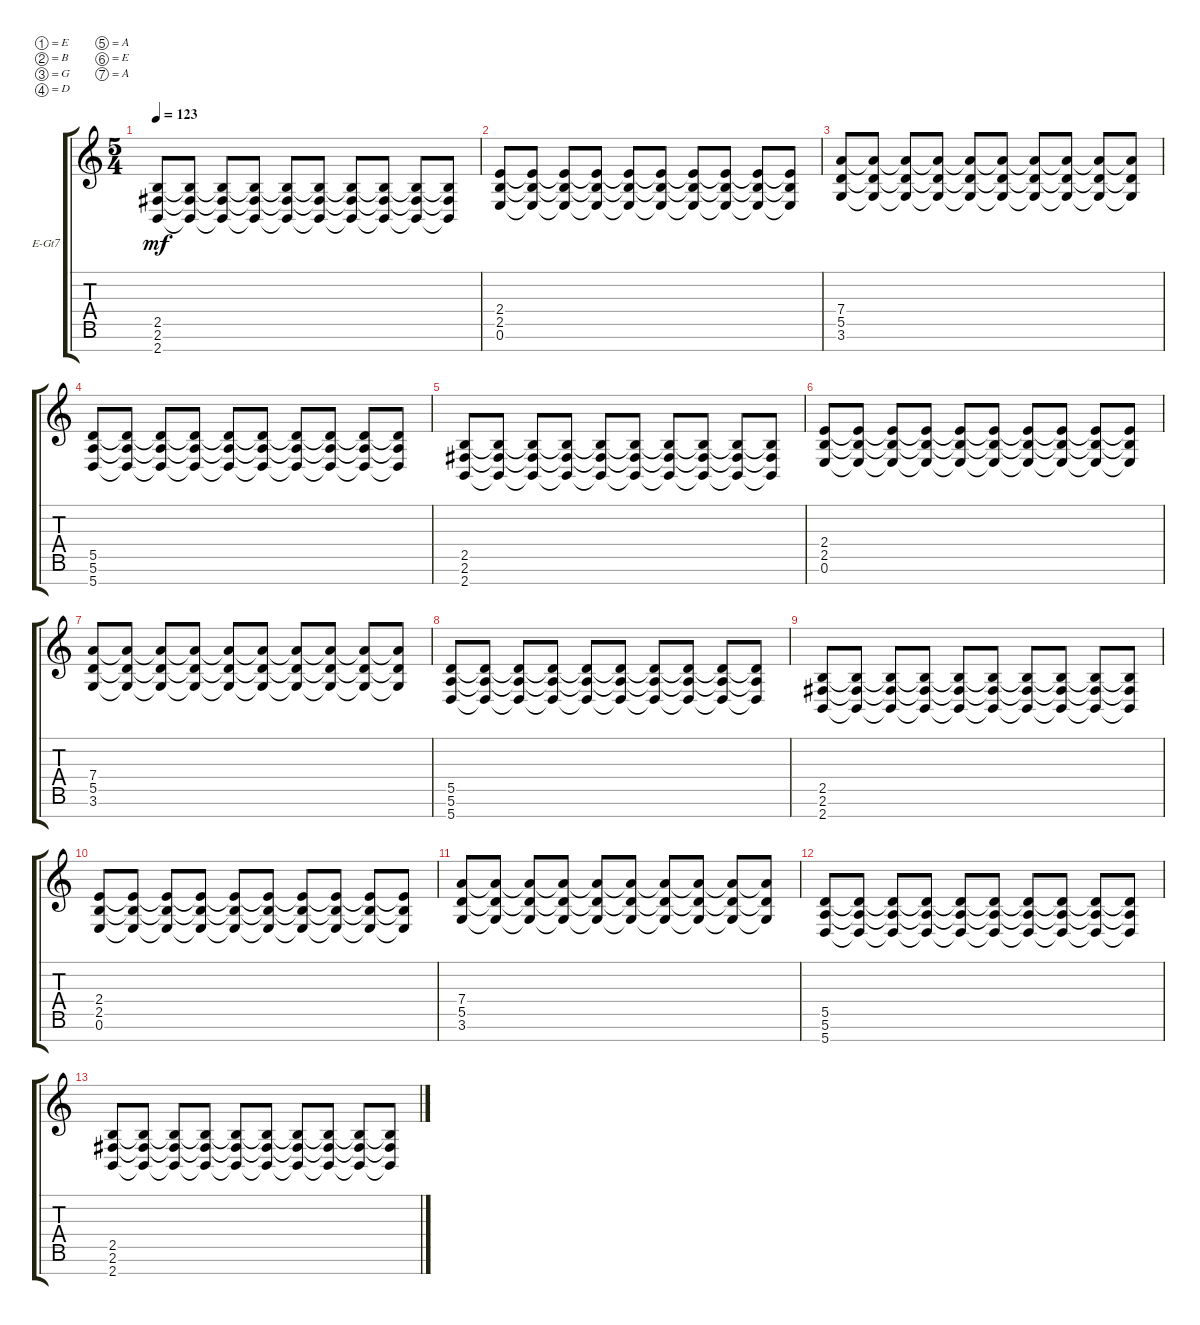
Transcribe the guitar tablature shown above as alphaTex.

\defaultSystemsLayout 4
\bracketExtendMode groupsimilarinstruments
\firstSystemTrackNameOrientation horizontal
\otherSystemsTrackNameOrientation horizontal
\track ("Electric Guitar" "E-Gt7") {instrument distortionguitar}
\staff {score tabs}
\tuning (E4 B3 G3 D3 A2 E2 A1)
\ts (5 4)
\tempo 123
\clef g2
\ks c
(2.7 2.6 2.5).8{dy mf} (2.7{t} 2.6{t} 2.5{t}).8 (2.5{t} 2.7{t} 2.6{t}).8 (2.5{t} 2.7{t} 2.6{t}).8 (2.5{t} 2.7{t} 2.6{t}).8 (2.5{t} 2.7{t} 2.6{t}).8 (2.5{t} 2.7{t} 2.6{t}).8 (2.5{t} 2.7{t} 2.6{t}).8 (2.5{t} 2.7{t} 2.6{t}).8 (2.5{t} 2.7{t} 2.6{t}).8 |
(0.6 2.5 2.4).8 (0.6{t} 2.5{t} 2.4{t}).8 (0.6{t} 2.5{t} 2.4{t}).8 (0.6{t} 2.5{t} 2.4{t}).8 (0.6{t} 2.5{t} 2.4{t}).8 (0.6{t} 2.5{t} 2.4{t}).8 (0.6{t} 2.5{t} 2.4{t}).8 (0.6{t} 2.5{t} 2.4{t}).8 (0.6{t} 2.5{t} 2.4{t}).8 (0.6{t} 2.5{t} 2.4{t}).8 |
(3.6 5.5 7.4).8 (3.6{t} 5.5{t} 7.4{t}).8 (3.6{t} 5.5{t} 7.4{t}).8 (7.4{t} 3.6{t} 5.5{t}).8 (7.4{t} 3.6{t} 5.5{t}).8 (7.4{t} 3.6{t} 5.5{t}).8 (7.4{t} 3.6{t} 5.5{t}).8 (7.4{t} 3.6{t} 5.5{t}).8 (7.4{t} 3.6{t} 5.5{t}).8 (7.4{t} 3.6{t} 5.5{t}).8 |
(5.7 5.6 5.5).8 (5.7{t} 5.6{t} 5.5{t}).8 (5.5{t} 5.7{t} 5.6{t}).8 (5.5{t} 5.7{t} 5.6{t}).8 (5.5{t} 5.7{t} 5.6{t}).8 (5.5{t} 5.7{t} 5.6{t}).8 (5.5{t} 5.7{t} 5.6{t}).8 (5.5{t} 5.7{t} 5.6{t}).8 (5.5{t} 5.7{t} 5.6{t}).8 (5.5{t} 5.7{t} 5.6{t}).8 |
(2.7 2.6 2.5).8 (2.7{t} 2.6{t} 2.5{t}).8 (2.5{t} 2.7{t} 2.6{t}).8 (2.5{t} 2.7{t} 2.6{t}).8 (2.5{t} 2.7{t} 2.6{t}).8 (2.5{t} 2.7{t} 2.6{t}).8 (2.5{t} 2.7{t} 2.6{t}).8 (2.5{t} 2.7{t} 2.6{t}).8 (2.5{t} 2.7{t} 2.6{t}).8 (2.5{t} 2.7{t} 2.6{t}).8 |
(0.6 2.5 2.4).8 (0.6{t} 2.5{t} 2.4{t}).8 (0.6{t} 2.5{t} 2.4{t}).8 (0.6{t} 2.5{t} 2.4{t}).8 (0.6{t} 2.5{t} 2.4{t}).8 (0.6{t} 2.5{t} 2.4{t}).8 (0.6{t} 2.5{t} 2.4{t}).8 (0.6{t} 2.5{t} 2.4{t}).8 (0.6{t} 2.5{t} 2.4{t}).8 (0.6{t} 2.5{t} 2.4{t}).8 |
(3.6 5.5 7.4).8 (3.6{t} 5.5{t} 7.4{t}).8 (3.6{t} 5.5{t} 7.4{t}).8 (7.4{t} 3.6{t} 5.5{t}).8 (7.4{t} 3.6{t} 5.5{t}).8 (7.4{t} 3.6{t} 5.5{t}).8 (7.4{t} 3.6{t} 5.5{t}).8 (7.4{t} 3.6{t} 5.5{t}).8 (7.4{t} 3.6{t} 5.5{t}).8 (7.4{t} 3.6{t} 5.5{t}).8 |
(5.7 5.6 5.5).8 (5.7{t} 5.6{t} 5.5{t}).8 (5.5{t} 5.7{t} 5.6{t}).8 (5.5{t} 5.7{t} 5.6{t}).8 (5.5{t} 5.7{t} 5.6{t}).8 (5.5{t} 5.7{t} 5.6{t}).8 (5.5{t} 5.7{t} 5.6{t}).8 (5.5{t} 5.7{t} 5.6{t}).8 (5.5{t} 5.7{t} 5.6{t}).8 (5.5{t} 5.7{t} 5.6{t}).8 |
(2.7 2.6 2.5).8 (2.7{t} 2.6{t} 2.5{t}).8 (2.5{t} 2.7{t} 2.6{t}).8 (2.5{t} 2.7{t} 2.6{t}).8 (2.5{t} 2.7{t} 2.6{t}).8 (2.5{t} 2.7{t} 2.6{t}).8 (2.5{t} 2.7{t} 2.6{t}).8 (2.5{t} 2.7{t} 2.6{t}).8 (2.5{t} 2.7{t} 2.6{t}).8 (2.5{t} 2.7{t} 2.6{t}).8 |
(0.6 2.5 2.4).8 (0.6{t} 2.5{t} 2.4{t}).8 (0.6{t} 2.5{t} 2.4{t}).8 (0.6{t} 2.5{t} 2.4{t}).8 (0.6{t} 2.5{t} 2.4{t}).8 (0.6{t} 2.5{t} 2.4{t}).8 (0.6{t} 2.5{t} 2.4{t}).8 (0.6{t} 2.5{t} 2.4{t}).8 (0.6{t} 2.5{t} 2.4{t}).8 (0.6{t} 2.5{t} 2.4{t}).8 |
(3.6 5.5 7.4).8 (3.6{t} 5.5{t} 7.4{t}).8 (3.6{t} 5.5{t} 7.4{t}).8 (7.4{t} 3.6{t} 5.5{t}).8 (7.4{t} 3.6{t} 5.5{t}).8 (7.4{t} 3.6{t} 5.5{t}).8 (7.4{t} 3.6{t} 5.5{t}).8 (7.4{t} 3.6{t} 5.5{t}).8 (7.4{t} 3.6{t} 5.5{t}).8 (7.4{t} 3.6{t} 5.5{t}).8 |
(5.7 5.6 5.5).8 (5.7{t} 5.6{t} 5.5{t}).8 (5.5{t} 5.7{t} 5.6{t}).8 (5.5{t} 5.7{t} 5.6{t}).8 (5.5{t} 5.7{t} 5.6{t}).8 (5.5{t} 5.7{t} 5.6{t}).8 (5.5{t} 5.7{t} 5.6{t}).8 (5.5{t} 5.7{t} 5.6{t}).8 (5.5{t} 5.7{t} 5.6{t}).8 (5.5{t} 5.7{t} 5.6{t}).8 |
(2.7 2.6 2.5).8 (2.7{t} 2.6{t} 2.5{t}).8 (2.5{t} 2.7{t} 2.6{t}).8 (2.5{t} 2.7{t} 2.6{t}).8 (2.5{t} 2.7{t} 2.6{t}).8 (2.5{t} 2.7{t} 2.6{t}).8 (2.5{t} 2.7{t} 2.6{t}).8 (2.5{t} 2.7{t} 2.6{t}).8 (2.5{t} 2.7{t} 2.6{t}).8 (2.5{t} 2.7{t} 2.6{t}).8
